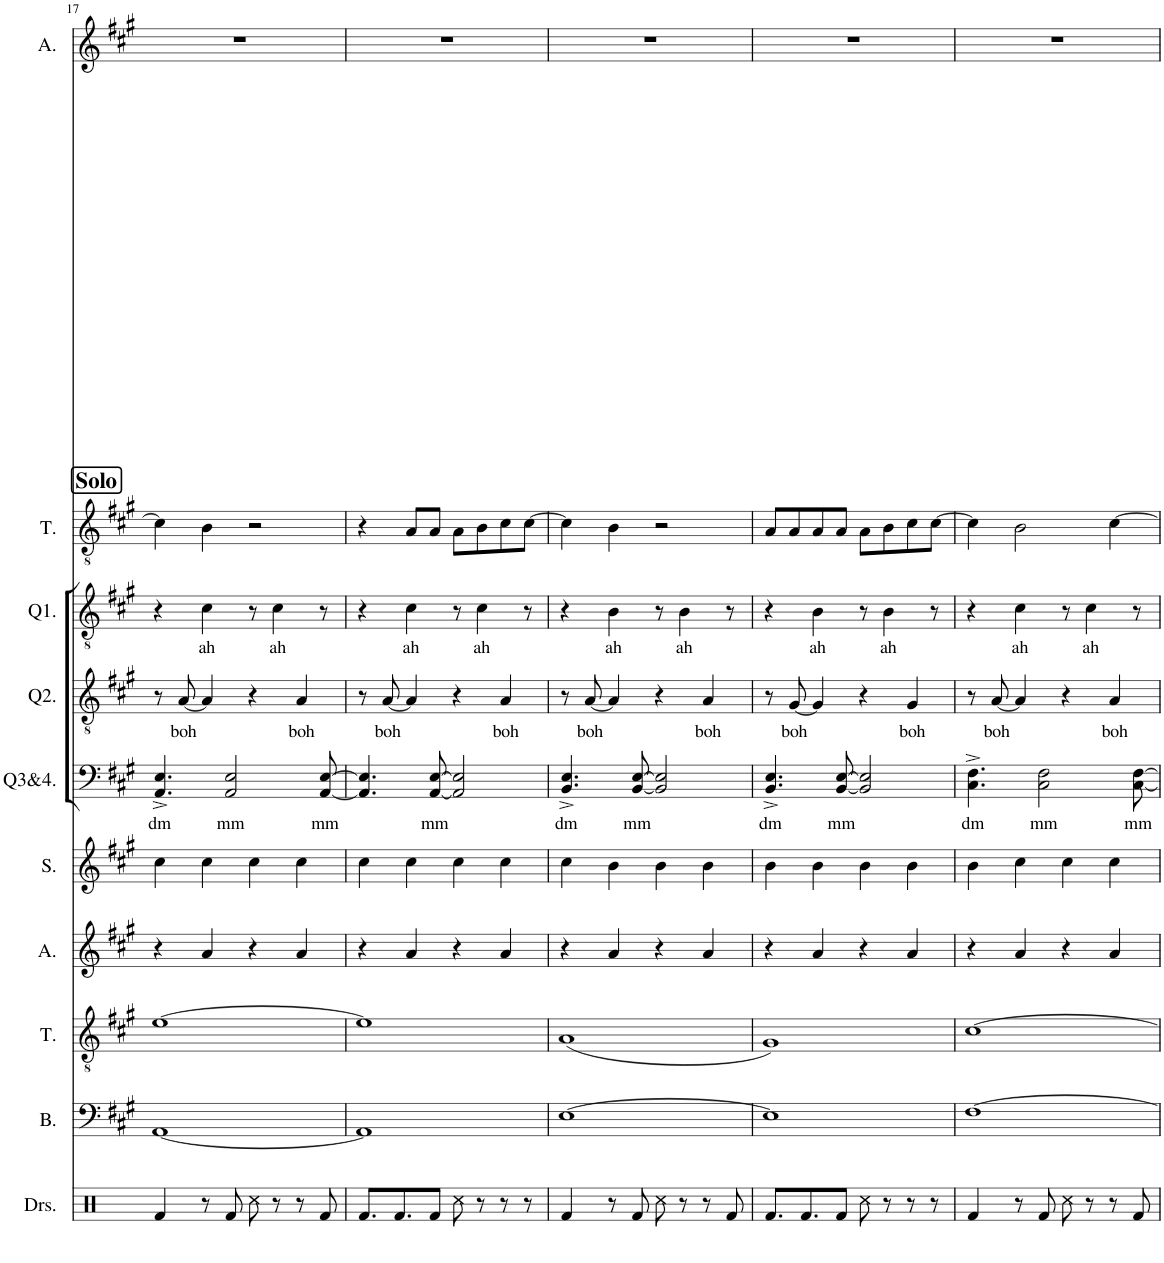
**kern	**kern	**kern	**kern	**kern	**kern	**text	**kern	**text	**kern	**text	**kern	**kern
*part10	*part9	*part8	*part7	*part6	*part5	*part5	*part4	*part4	*part3	*part3	*part2	*part1
*staff10	*staff9	*staff8	*staff7	*staff6	*staff5	*staff5	*staff4	*staff4	*staff3	*staff3	*staff2	*staff1
*I"Drumset	*I"Bass	*I"Tenor	*I"Alto	*I"Soprano	*I"Quartet 3&amp;4	*	*I"Quartet 2	*	*I"Quartet 1	*	*I"Tenor	*I"Alto
*I'Drs.	*I'B.	*I'T.	*I'A.	*I'S.	*I'Q3&amp;4.	*	*I'Q2.	*	*I'Q1.	*	*I'T.	*I'A.
!!LO:PB:g=z
*clefX	*clefF4	*clefGv2	*clefG2	*clefG2	*clefF4	*	*clefGv2	*	*clefGv2	*	*clefGv2	*clefG2
*k[]	*k[f#c#g#]	*k[f#c#g#]	*k[f#c#g#]	*k[f#c#g#]	*k[f#c#g#]	*	*k[f#c#g#]	*	*k[f#c#g#]	*	*k[f#c#g#]	*k[f#c#g#]
*M4/4	*M4/4	*M4/4	*M4/4	*M4/4	*M4/4	*	*M4/4	*	*M4/4	*	*M4/4	*M4/4
!!LO:REH:place=s1:b:B:cj:fs=14:t=Solo
=17	=17	=17	=17	=17	=17	=17	=17	=17	=17	=17	=17	=17
!	!	!	!	!	!	!LO:LY:b	!	!	!	!	!	!
4Rf/	[1AA	[1e	4r	4cc#\	4.AA/^ 4.E/^	dm	8r	.	4r	.	4c#\]	1r
!	!	!	!	!	!	!	!	!LO:LY:b	!	!	!	!
.	.	.	.	.	.	.	[8A/	boh	.	.	.	.
!	!	!	!	!	!	!	!	!	!	!LO:LY:b	!	!
8r	.	.	4a/	4cc#\	.	.	4A/]	.	4c#\	ah	4B\	.
!	!	!	!	!	!	!LO:LY:b	!	!	!	!	!	!
8Rf/	.	.	.	.	2AA/ 2E/	mm	.	.	.	.	.	.
8Rcc\	.	.	4r	4cc#\	.	.	4r	.	8r	.	2r	.
!	!	!	!	!	!	!	!	!	!	!LO:LY:b	!	!
8r	.	.	.	.	.	.	.	.	4c#\	ah	.	.
!	!	!	!	!	!	!	!	!LO:LY:b	!	!	!	!
8r	.	.	4a/	4cc#\	.	.	4A/	boh	.	.	.	.
!	!	!	!	!	!	!LO:LY:b	!	!	!	!	!	!
8Rf/	.	.	.	.	[8AA/ [8E/	mm	.	.	8r	.	.	.
=18	=18	=18	=18	=18	=18	=18	=18	=18	=18	=18	=18	=18
8.Rf/L	1AA]	1e]	4r	4cc#\	4.AA/] 4.E/]	.	8r	.	4r	.	4r	1r
!	!	!	!	!	!	!	!	!LO:LY:b	!	!	!	!
.	.	.	.	.	.	.	[8A/	boh	.	.	.	.
8.Rf/	.	.	.	.	.	.	.	.	.	.	.	.
!	!	!	!	!	!	!	!	!	!	!LO:LY:b	!	!
.	.	.	4a/	4cc#\	.	.	4A/]	.	4c#\	ah	8A/L	.
!	!	!	!	!	!	!LO:LY:b	!	!	!	!	!	!
8Rf/J	.	.	.	.	[8AA/ [8E/	mm	.	.	.	.	8A/J	.
8Rcc\	.	.	4r	4cc#\	2AA/] 2E/]	.	4r	.	8r	.	8A\L	.
!	!	!	!	!	!	!	!	!	!	!LO:LY:b	!	!
8r	.	.	.	.	.	.	.	.	4c#\	ah	8B\	.
!	!	!	!	!	!	!	!	!LO:LY:b	!	!	!	!
8r	.	.	4a/	4cc#\	.	.	4A/	boh	.	.	8c#\	.
8r	.	.	.	.	.	.	.	.	8r	.	[8c#\J	.
=19	=19	=19	=19	=19	=19	=19	=19	=19	=19	=19	=19	=19
!	!	!	!	!	!	!LO:LY:b	!	!	!	!	!	!
4Rf/	[1E	(1A	4r	4cc#\	4.BB/^ 4.E/^	dm	8r	.	4r	.	4c#\]	1r
!	!	!	!	!	!	!	!	!LO:LY:b	!	!	!	!
.	.	.	.	.	.	.	[8A/	boh	.	.	.	.
!	!	!	!	!	!	!	!	!	!	!LO:LY:b	!	!
8r	.	.	4a/	4b\	.	.	4A/]	.	4B\	ah	4B\	.
!	!	!	!	!	!	!LO:LY:b	!	!	!	!	!	!
8Rf/	.	.	.	.	[8BB/ [8E/	mm	.	.	.	.	.	.
8Rcc\	.	.	4r	4b\	2BB/] 2E/]	.	4r	.	8r	.	2r	.
!	!	!	!	!	!	!	!	!	!	!LO:LY:b	!	!
8r	.	.	.	.	.	.	.	.	4B\	ah	.	.
!	!	!	!	!	!	!	!	!LO:LY:b	!	!	!	!
8r	.	.	4a/	4b\	.	.	4A/	boh	.	.	.	.
8Rf/	.	.	.	.	.	.	.	.	8r	.	.	.
=20	=20	=20	=20	=20	=20	=20	=20	=20	=20	=20	=20	=20
!	!	!	!	!	!	!LO:LY:b	!	!	!	!	!	!
8.Rf/L	1E]	1G#)	4r	4b\	4.BB/^ 4.E/^	dm	8r	.	4r	.	8A/L	1r
!	!	!	!	!	!	!	!	!LO:LY:b	!	!	!	!
.	.	.	.	.	.	.	[8G#/	boh	.	.	8A/	.
8.Rf/	.	.	.	.	.	.	.	.	.	.	.	.
!	!	!	!	!	!	!	!	!	!	!LO:LY:b	!	!
.	.	.	4a/	4b\	.	.	4G#/]	.	4B\	ah	8A/	.
!	!	!	!	!	!	!LO:LY:b	!	!	!	!	!	!
8Rf/J	.	.	.	.	[8BB/ [8E/	mm	.	.	.	.	8A/J	.
8Rcc\	.	.	4r	4b\	2BB/] 2E/]	.	4r	.	8r	.	8A\L	.
!	!	!	!	!	!	!	!	!	!	!LO:LY:b	!	!
8r	.	.	.	.	.	.	.	.	4B\	ah	8B\	.
!	!	!	!	!	!	!	!	!LO:LY:b	!	!	!	!
8r	.	.	4a/	4b\	.	.	4G#/	boh	.	.	8c#\	.
8r	.	.	.	.	.	.	.	.	8r	.	[8c#\J	.
=21	=21	=21	=21	=21	=21	=21	=21	=21	=21	=21	=21	=21
!	!	!	!	!	!	!LO:LY:b	!	!	!	!	!	!
4Rf/	[1F#	[1c#	4r	4b\	4.C#\^ 4.F#\^	dm	8r	.	4r	.	4c#\]	1r
!	!	!	!	!	!	!	!	!LO:LY:b	!	!	!	!
.	.	.	.	.	.	.	[8A/	boh	.	.	.	.
!	!	!	!	!	!	!	!	!	!	!LO:LY:b	!	!
8r	.	.	4a/	4cc#\	.	.	4A/]	.	4c#\	ah	2B\	.
!	!	!	!	!	!	!LO:LY:b	!	!	!	!	!	!
8Rf/	.	.	.	.	2C#\ 2F#\	mm	.	.	.	.	.	.
8Rcc\	.	.	4r	4cc#\	.	.	4r	.	8r	.	.	.
!	!	!	!	!	!	!	!	!	!	!LO:LY:b	!	!
8r	.	.	.	.	.	.	.	.	4c#\	ah	.	.
!	!	!	!	!	!	!	!	!LO:LY:b	!	!	!	!
8r	.	.	4a/	4cc#\	.	.	4A/	boh	.	.	[4c#\	.
!	!	!	!	!	!	!LO:LY:b	!	!	!	!	!	!
8Rf/	.	.	.	.	[8C#\ [8F#\	mm	.	.	8r	.	.	.
=	=	=	=	=	=	=	=	=	=	=	=	=
*-	*-	*-	*-	*-	*-	*-	*-	*-	*-	*-	*-	*-
